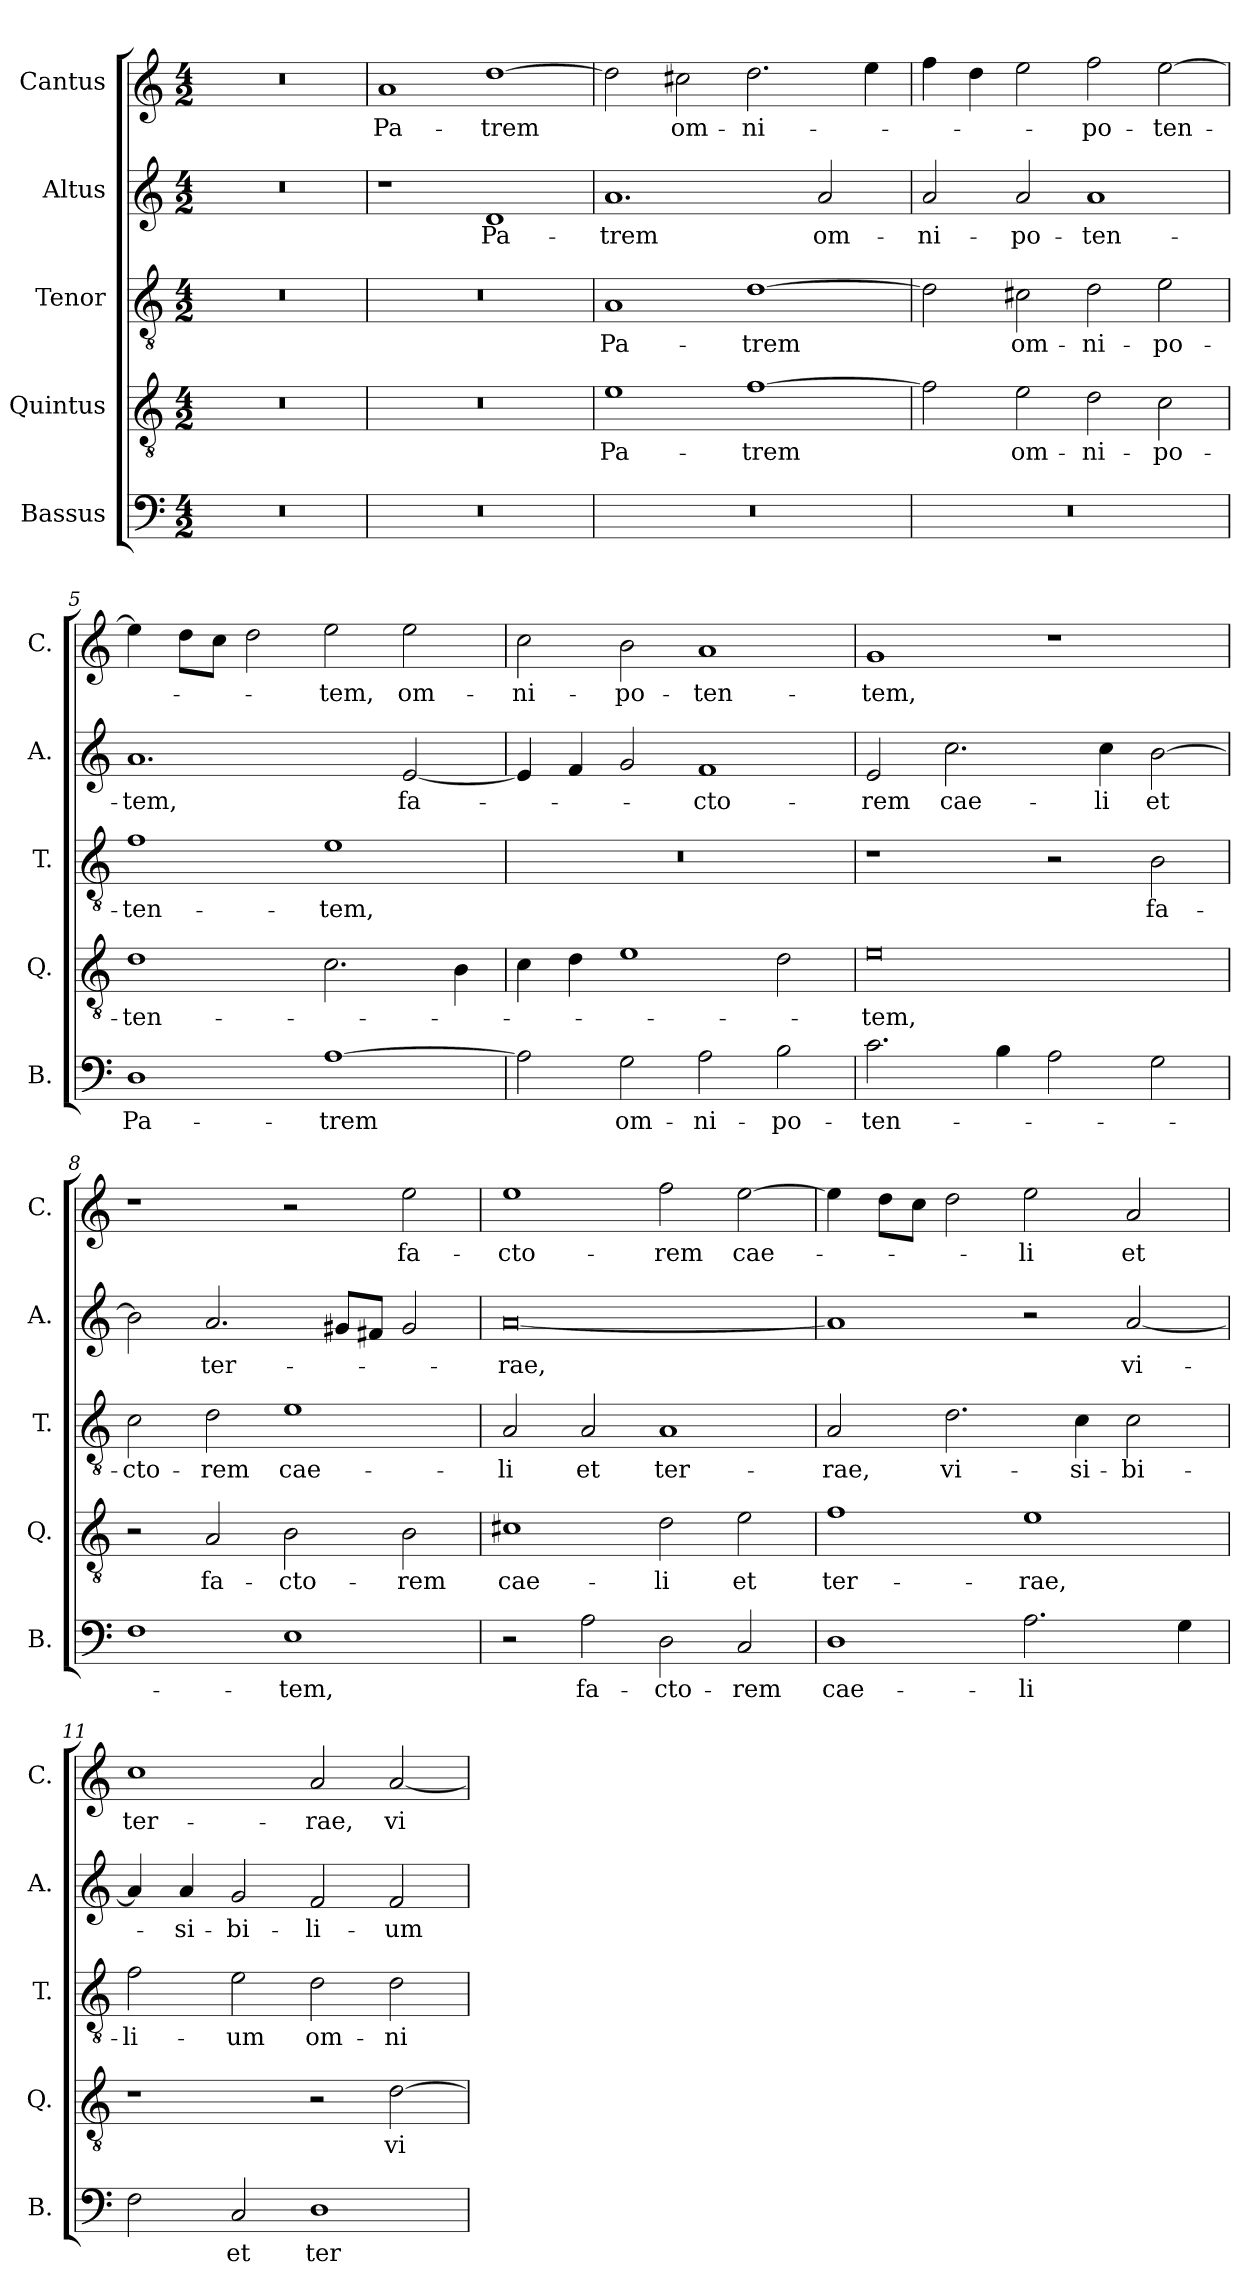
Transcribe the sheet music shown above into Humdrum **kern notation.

**kern	**text	**kern	**text	**kern	**text	**kern	**text	**kern	**text
*part5	*part5	*part4	*part4	*part3	*part3	*part2	*part2	*part1	*part1
*staff5	*staff5	*staff4	*staff4	*staff3	*staff3	*staff2	*staff2	*staff1	*staff1
*I"Bassus	*	*I"Quintus	*	*I"Tenor	*	*I"Altus	*	*I"Cantus	*
*I'B.	*	*I'Q.	*	*I'T.	*	*I'A.	*	*I'C.	*
*clefF4	*	*clefGv2	*	*clefGv2	*	*clefG2	*	*clefG2	*
*	*	*ITrd7c12	*	*ITrd7c12	*	*	*	*	*
*k[]	*	*k[]	*	*k[]	*	*k[]	*	*k[]	*
*C:	*	*C:	*	*C:	*	*C:	*	*C:	*
*M4/2	*	*M4/2	*	*M4/2	*	*M4/2	*	*M4/2	*
=1	=1	=1	=1	=1	=1	=1	=1	=1	=1
0r	.	0r	.	0r	.	0r	.	0r	.
=2	=2	=2	=2	=2	=2	=2	=2	=2	=2
0r	.	0r	.	0r	.	1r	.	1a/	Pa-
.	.	.	.	.	.	1d/	Pa-	[1dd\	-trem
=3	=3	=3	=3	=3	=3	=3	=3	=3	=3
0r	.	1E\	Pa-	1AA/	Pa-	1.a/	-trem	2dd\]	.
.	.	.	.	.	.	.	.	2cc#X\	om-
.	.	[1F\	-trem	[1D\	-trem	.	.	2.dd\	-ni-
.	.	.	.	.	.	2a/	om-	.	.
.	.	.	.	.	.	.	.	4ee\	.
=4	=4	=4	=4	=4	=4	=4	=4	=4	=4
0r	.	2F\]	.	2D\]	.	2a/	-ni-	4ff\	.
.	.	.	.	.	.	.	.	4dd\	.
.	.	2E\	om-	2C#\	om-	2a/	-po-	2ee\	.
.	.	2D\	-ni-	2D\	-ni-	1a/	-ten-	2ff\	-po-
.	.	2C\	-po-	2E\	-po-	.	.	[2ee\	-ten-
=5	=5	=5	=5	=5	=5	=5	=5	=5	=5
1D\	Pa-	1D\	-ten-	1F\	-ten-	1.a/	-tem,	4ee\]	.
.	.	.	.	.	.	.	.	8dd\L	.
.	.	.	.	.	.	.	.	8cc\J	.
.	.	.	.	.	.	.	.	2dd\	.
[1A\	-trem	2.C\	.	1E\	-tem,	.	.	2ee\	-tem,
.	.	.	.	.	.	[2e/	fa-	2ee\	om-
.	.	4BB\	.	.	.	.	.	.	.
=6	=6	=6	=6	=6	=6	=6	=6	=6	=6
2A\]	.	4C\	.	0r	.	4e/]	.	2cc\	-ni-
.	.	4D\	.	.	.	4f/	.	.	.
2G\	om-	1E\	.	.	.	2g/	.	2b\	-po-
2A\	-ni-	.	.	.	.	1f/	-cto-	1a/	-ten-
2B\	-po-	2D\	.	.	.	.	.	.	.
=7	=7	=7	=7	=7	=7	=7	=7	=7	=7
2.c\	-ten-	0E\	-tem,	1r	.	2e/	-rem	1g/	-tem,
.	.	.	.	.	.	2.cc\	cae-	.	.
4B\	.	.	.	.	.	.	.	.	.
2A\	.	.	.	2r	.	.	.	1r	.
.	.	.	.	.	.	4cc\	-li	.	.
2G\	.	.	.	2BB\	fa-	[2b\	et	.	.
=8	=8	=8	=8	=8	=8	=8	=8	=8	=8
1F\	.	2r	.	2C\	-cto-	2b\]	.	1r	.
.	.	2AA/	fa-	2D\	-rem	2.a/	ter-	.	.
1E\	-tem,	2BB\	-cto-	1E\	cae-	.	.	2r	.
.	.	.	.	.	.	8g#/L	.	.	.
.	.	.	.	.	.	8f#/J	.	.	.
.	.	2BB\	-rem	.	.	2g#/	.	2ee\	fa-
=9	=9	=9	=9	=9	=9	=9	=9	=9	=9
2r	.	1C#X\	cae-	2AA/	-li	[0a/	-rae,	1ee\	-cto-
2A\	fa-	.	.	2AA/	et	.	.	.	.
2D\	-cto-	2D\	-li	1AA/	ter-	.	.	2ff\	-rem
2C/	-rem	2E\	et	.	.	.	.	[2ee\	cae-
=10	=10	=10	=10	=10	=10	=10	=10	=10	=10
1D\	cae-	1F\	ter-	2AA/	-rae,	1a/]	.	4ee\]	.
.	.	.	.	.	.	.	.	8dd\L	.
.	.	.	.	.	.	.	.	8cc\J	.
.	.	.	.	2.D\	vi-	.	.	2dd\	.
2.A\	-li	1E\	-rae,	.	.	2r	.	2ee\	-li
.	.	.	.	4C\	-si-	.	.	.	.
.	.	.	.	2C\	-bi-	[2a/	vi-	2a/	et
4G\	.	.	.	.	.	.	.	.	.
=11	=11	=11	=11	=11	=11	=11	=11	=11	=11
2F\	.	1r	.	2F\	-li-	4a/]	.	1cc\	ter-
.	.	.	.	.	.	4a/	-si-	.	.
2C/	et	.	.	2E\	-um	2g/	-bi-	.	.
1D\	ter-	2r	.	2D\	om-	2f/	-li-	2a/	-rae,
.	.	[2D\	vi-	2D\	-ni-	2f/	-um	[2a/	vi-
=	=	=	=	=	=	=	=	=	=
*-	*-	*-	*-	*-	*-	*-	*-	*-	*-
